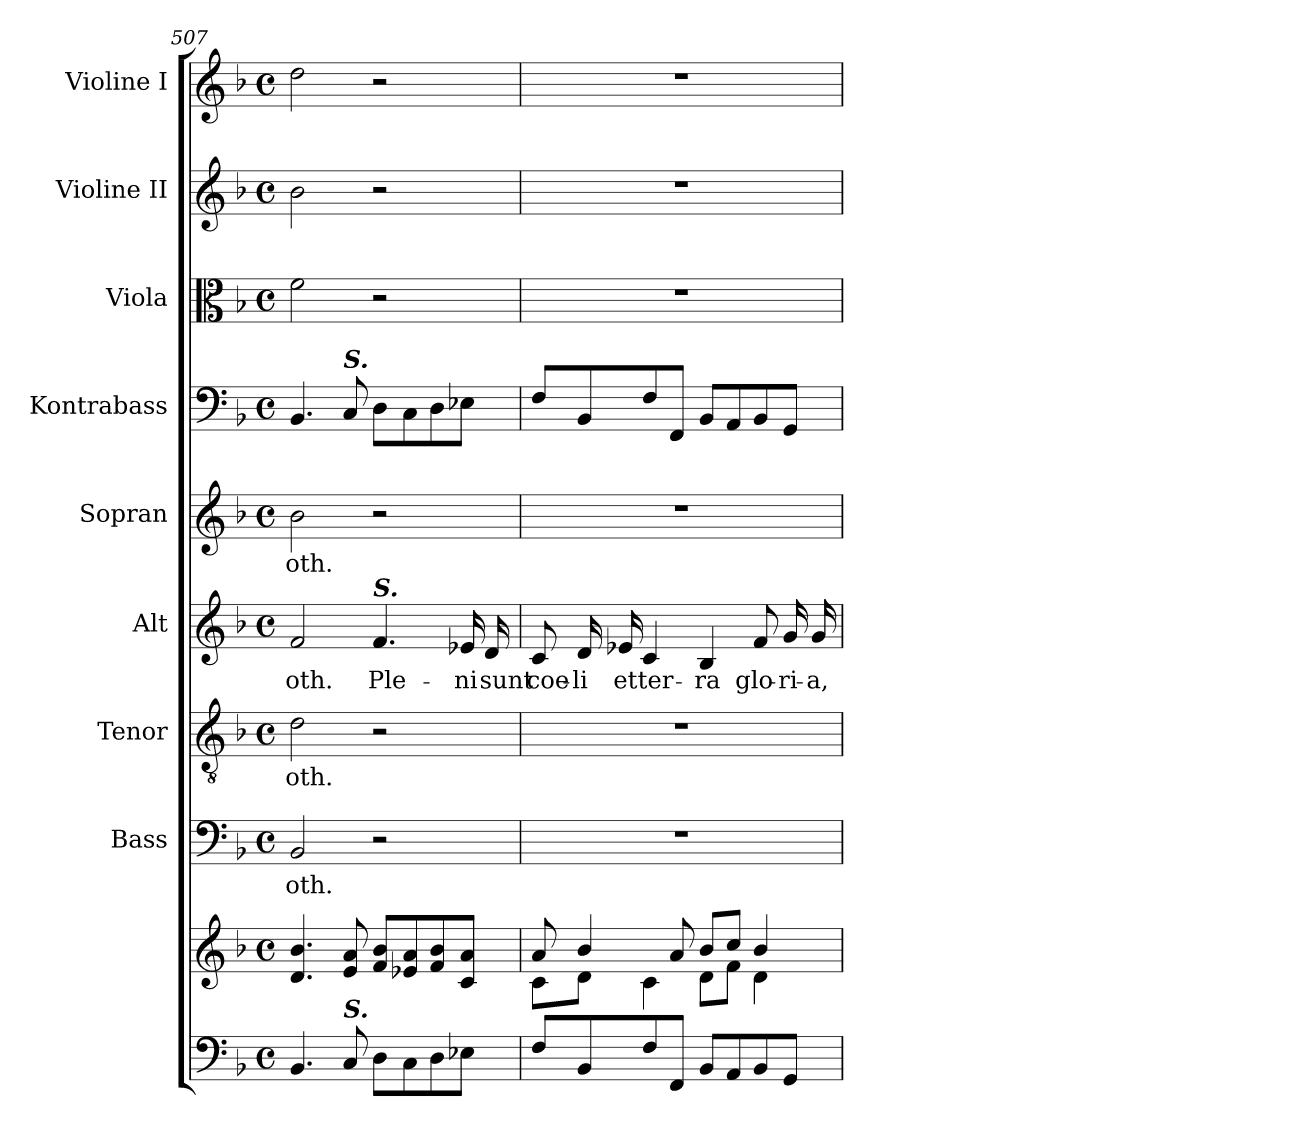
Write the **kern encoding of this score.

**kern	**kern	**kern	**text	**kern	**text	**kern	**text	**kern	**text	**kern	**kern	**kern	**kern
*part9	*part9	*part8	*part8	*part7	*part7	*part6	*part6	*part5	*part5	*part4	*part3	*part2	*part1
*staff10	*staff9	*staff8	*staff8	*staff7	*staff7	*staff6	*staff6	*staff5	*staff5	*staff4	*staff3	*staff2	*staff1
*	*	*I"Bass	*	*I"Tenor	*	*I"Alt	*	*I"Sopran	*	*I"Kontrabass	*I"Viola	*I"Violine II	*I"Violine I
*	*	*I'B.	*	*I'T.	*	*I'A.	*	*I'S.	*	*I'Kb.	*I'Vla.	*I'Vl. II	*I'Vl. I
*clefF4	*clefG2	*clefF4	*	*clefGv2	*	*clefG2	*	*clefG2	*	*clefF4	*clefC3	*clefG2	*clefG2
*	*	*	*	*	*	*	*	*	*	*ITrd7c12	*	*	*
*k[b-]	*k[b-]	*k[b-]	*	*k[b-]	*	*k[b-]	*	*k[b-]	*	*k[b-]	*k[b-]	*k[b-]	*k[b-]
*F:	*F:	*F:	*	*F:	*	*F:	*	*F:	*	*F:	*F:	*F:	*F:
*M4/4	*M4/4	*M4/4	*	*M4/4	*	*M4/4	*	*M4/4	*	*M4/4	*M4/4	*M4/4	*M4/4
*met(c)	*met(c)	*met(c)	*	*met(c)	*	*met(c)	*	*met(c)	*	*met(c)	*met(c)	*met(c)	*met(c)
=507	=507	=507	=507	=507	=507	=507	=507	=507	=507	=507	=507	=507	=507
!	!	!	!LO:LY:b	!	!LO:LY:b	!	!LO:LY:b	!	!LO:LY:b	!	!	!	!
4.BB-/	4.d/ 4.b-/	2BB-/	-oth.	2d\	-oth.	2f/	-oth.	2b-\	-oth.	4.BBB-/	2f\	2b-\	2dd\
!	!	!	!	!	!	!	!	!	!	!LO:TX:a:Bi:t=S.	!	!	!
!LO:TX:a:Bi:t=S.	!	!	!	!	!	!	!	!	!	!	!	!	!
8C/	8e/ 8a/	.	.	.	.	.	.	.	.	8CC/	.	.	.
!	!	!	!	!	!	!LO:TX:a:Bi:t=S.	!	!	!	!	!	!	!
!	!	!	!	!	!	!	!LO:LY:b	!	!	!	!	!	!
8D\L	8f/ 8b-/L	2r	.	2r	.	4.f/	Ple-	2r	.	8DD\L	2r	2r	2r
8C\	8e-X/ 8a/	.	.	.	.	.	.	.	.	8CC\	.	.	.
8D\	8f/ 8b-/	.	.	.	.	.	.	.	.	8DD\	.	.	.
!	!	!	!	!	!	!	!LO:LY:b	!	!	!	!	!	!
8E-X\J	8c/ 8a/J	.	.	.	.	16e-X/	-ni	.	.	8EE-X\J	.	.	.
!	!	!	!	!	!	!	!LO:LY:b	!	!	!	!	!	!
.	.	.	.	.	.	16d/	sunt	.	.	.	.	.	.
=508	=508	=508	=508	=508	=508	=508	=508	=508	=508	=508	=508	=508	=508
*	*^	*	*	*	*	*	*	*	*	*	*	*	*
!	!	!	!	!	!	!	!	!LO:LY:b	!	!	!	!	!	!
8F/L	8a/	8c\L	1r	.	1r	.	8c/	coe-	1r	.	8FF/L	1r	1r	1r
!	!	!	!	!	!	!	!	!LO:LY:b	!	!	!	!	!	!
8BB-/	4b-/	8d\J	.	.	.	.	16d/	-li	.	.	8BBB-/	.	.	.
!	!	!	!	!	!	!	!	!LO:LY:b	!	!	!	!	!	!
.	.	.	.	.	.	.	16e-X/	et	.	.	.	.	.	.
!	!	!	!	!	!	!	!	!LO:LY:b	!	!	!	!	!	!
8F/	.	4c\	.	.	.	.	4c/	ter-	.	.	8FF/	.	.	.
8FF/J	8a/	.	.	.	.	.	.	.	.	.	8FFF/J	.	.	.
!	!	!	!	!	!	!	!	!LO:LY:b	!	!	!	!	!	!
8BB-/L	8b-/L	8d\L	.	.	.	.	4B-/	-ra	.	.	8BBB-/L	.	.	.
8AA/	8cc/J	8f\J	.	.	.	.	.	.	.	.	8AAA/	.	.	.
!	!	!	!	!	!	!	!	!LO:LY:b	!	!	!	!	!	!
8BB-/	4b-/	4d\	.	.	.	.	8f/	glo-	.	.	8BBB-/	.	.	.
!	!	!	!	!	!	!	!	!LO:LY:b	!	!	!	!	!	!
8GG/J	.	.	.	.	.	.	16g/	-ri-	.	.	8GGG/J	.	.	.
!	!	!	!	!	!	!	!	!LO:LY:b	!	!	!	!	!	!
.	.	.	.	.	.	.	16g/	-a,	.	.	.	.	.	.
*	*v	*v	*	*	*	*	*	*	*	*	*	*	*	*
=	=	=	=	=	=	=	=	=	=	=	=	=	=
*-	*-	*-	*-	*-	*-	*-	*-	*-	*-	*-	*-	*-	*-
